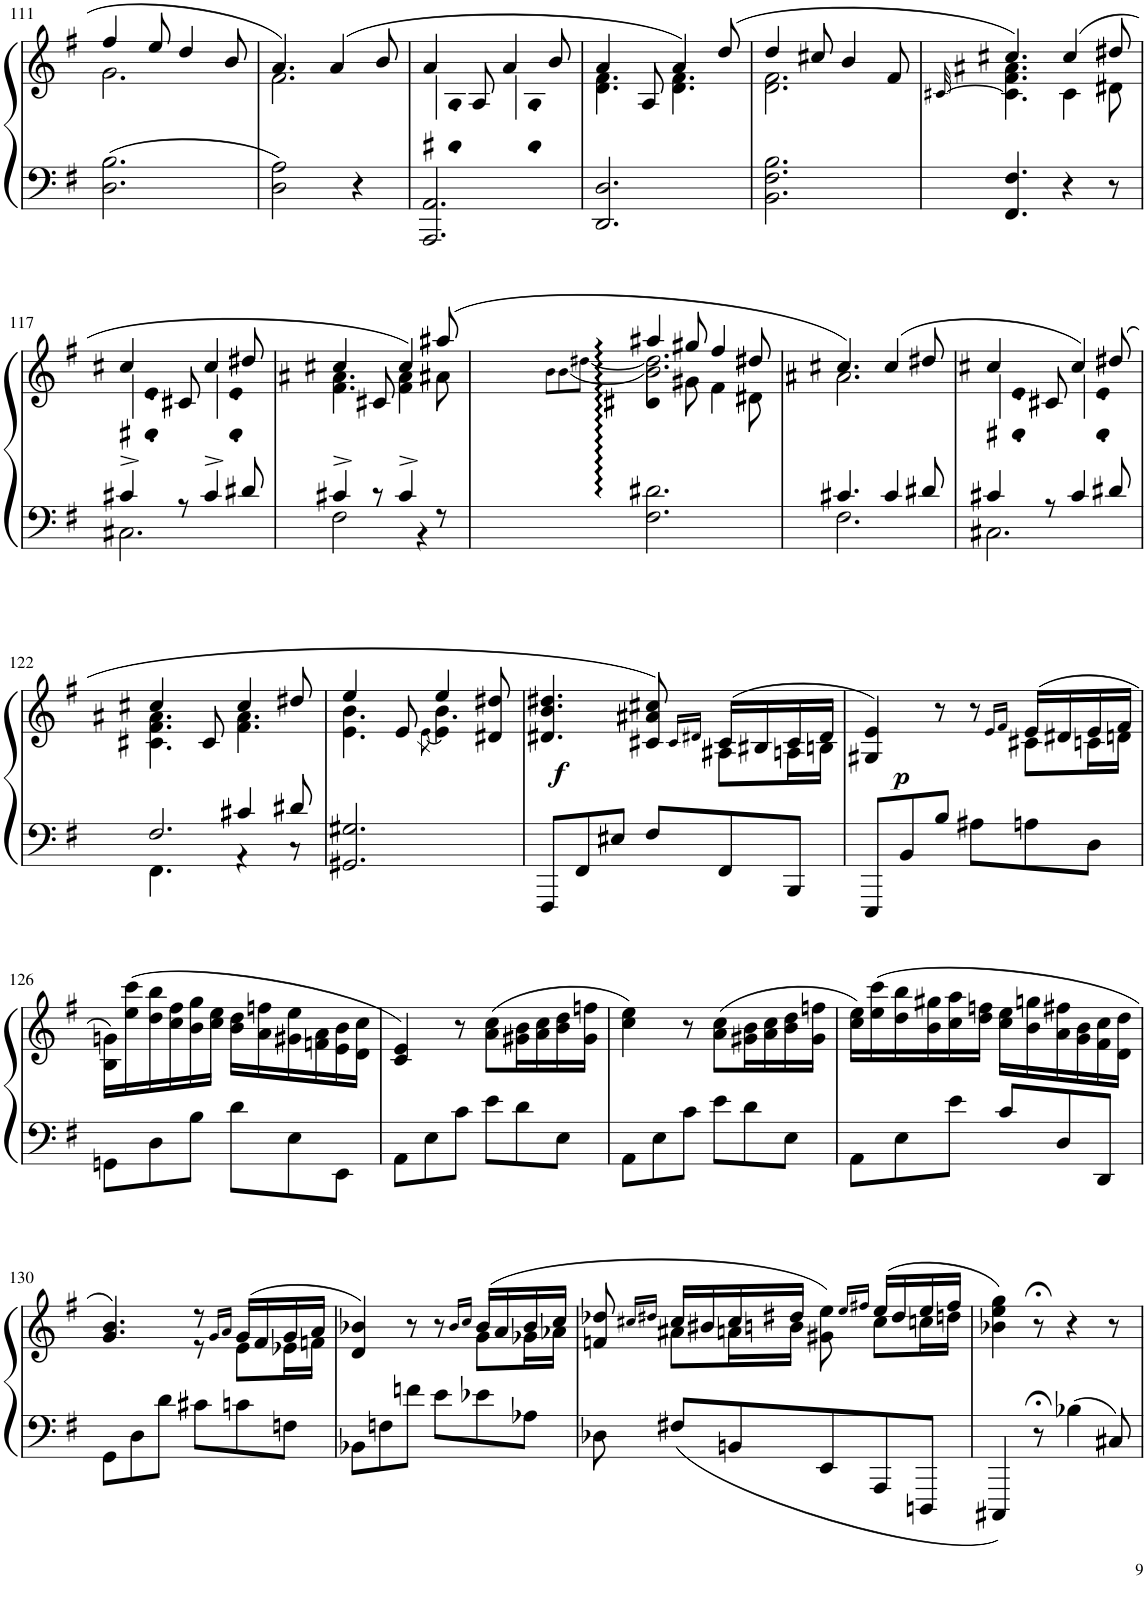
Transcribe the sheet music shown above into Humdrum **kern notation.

**kern	**kern	**dynam
*part1	*part1	*part1
*staff2	*staff1	*staff1/2
*I"Piano	*	*
*I'Pno	*	*
!!LO:PB:g=z
*clefF4	*clefG2	*
*k[f#]	*k[f#]	*
*M6/8	*M6/8	*
=111	=111	=111
*	*^	*
2.D\ 2.B\	4ff#/	2.g\	.
.	8ee/	.	.
.	4dd/	.	.
.	8b/	.	.
=112	=112	=112	=112
2D\ 2A\	4.a/	2.f#\	.
.	(4a/	.	.
4r	.	.	.
.	8b/	.	.
=113	=113	=113	=113
2.AAA/ 2.AA/	4a/	4.c#X\ 4.g\	.
.	8A/	.	.
.	4a/	4.c#\ 4.g\	.
.	8b/	.	.
=114	=114	=114	=114
2.DD/ 2.D/	4a/	4.d\ 4.f#\	.
.	8A/	.	.
.	4a/)	4.d\ 4.f#\	.
.	(8dd/	.	.
=115	=115	=115	=115
2.BB\ 2.F#\ 2.B\	4dd/	2.d\ 2.f#\	.
.	8cc#X/	.	.
.	4b/	.	.
.	8f#/	.	.
=116	=116	=116	=116
.	.	[32qc#X/	.
4.FF#/ 4.F#/	4.cc#X/)	4.c#\] 4.f#\ 4.a#X\	.
4r	(4cc#/	4c#\	.
8r	8dd#X/	8d#X\	.
!!LO:LB:g=z	!!
=117	=117	=117	=117
*^	*	*	*
4c#X^/	2.C#X\	4cc#X/	4.e#X\ 4.b\	.
8r	.	8c#X/	.	.
4c#^/	.	4cc#/	4.e#\ 4.b\	.
8d#X/	.	8dd#X/	.	.
=118	=118	=118	=118	=118
4c#X^/	2F#\	4cc#X/	4.f#\ 4.a#X\	.
8r	.	8c#X/	.	.
4c#^/	.	4cc#/)	4f#\ 4a#\	.
.	4r	.	.	.
8r	.	(8aa#X/	8a#X\	.
*v	*v	*	*	*
*	*v	*v	*
=119	=119	=119
*	*Xtuplet	*
*	*^	*
*	*	*^	*
8ryy	48F#!	8ryy	8ryy	.
.	48d#X!	.	.	.
.	48a#X!	.	.	.
.	48b!	.	.	.
.	48b!	.	.	.
.	48dd#X!	.	.	.
.	.	8qb\L	.	.
.	.	[8qb\	.	.
.	.	[8qdd#X\J	.	.
[8%5F#\ [8%5d#X\	4aa#X/	8%5b\_ 8%5dd#\_	4a#X\	.
.	8gg#X/	.	8g#X\	.
.	4ff#/	.	4f#\	.
8ryy	8dd#X/	8ryy	8d#X\	.
*	*	*v	*v	*
=120	=120	=120	=120
*^	*	*	*
4.c#X/	2.F#\	4.cc#X/)	2.a#X\	.
8F#\] 8d#\]	.	(4cc#/	.	.
4c#/	.	.	.	.
.	.	8dd#X/	.	.
8d#X/	8ryy	8ryy	8b\] 8dd#\]	.
=121	=121	=121	=121	=121
4c#X/	2.C#X\	4cc#X/	4.e#X\ 4.b\	.
8r	.	8c#X/	.	.
4c#/	.	4cc#/)	4.e#\ 4.b\	.
8d#X/	.	(8dd#X/	.	.
!!LO:LB:g=z	!!
=122	=122	=122	=122	=122
*	*^	*	*	*
2.F#/	4.FF#\	4.ryy	4cc#X/	4.c#X\ 4.f#\ 4.a#X\	.
.	.	.	8c#/	.	.
.	4r	4c#X/	4cc#/	4.f#\ 4.a#\	.
.	8r	8d#X/	8dd#X/	.	.
*v	*v	*v	*	*	*
=123	=123	=123	=123
*	*	*^	*
2.GG#X/ 2.G#X/	4ee/	4.e\ 4.b\	4.ryy	.
.	8e/	.	.	.
.	.	.	[8qe\	.
.	4ee/	4.b\	4e]	.
.	8d#X/ 8dd#X/	.	8ryy	.
=124	=124	=124	=124	=124
!	!	!	!	!LO:DY:b
*	*	*v	*v	*
8FFF#/L	4.d#X/ 4.b/ 4.dd#X/	2ryy	f
8FF#/	.	.	.
8E#X/J	.	.	.
8F#/L	8c#X/ 8a#X/ 8cc#X/)	.	.
.	16qc#/LL	.	.
.	16qd#X/JJ	.	.
!	!	!	!LO:DY:b
8FF#/	(16c#/LL	8A#X\L	p
.	16B#X/	.	.
8BBB/J	16c#/	16An\L	.
.	16d#/JJ	16Bn\JJ	.
=125	=125	=125	=125
8EEE/L	4G#X/ 4e/)	2ryy	.
8BB/	.	.	.
8B/J	8r	.	.
8A#X\L	8r	.	.
.	16qe/LL	.	.
.	16qf#/JJ	.	.
8An\	(16e/LL	8c#X\L	.
.	16d#X/	.	.
8D\J	16e/	16cn\L	.
.	16f#/JJ	16dn\JJ	.
*	*v	*v	*
!!LO:LB:g=z
=126	=126	=126
8GGn\L	16B\ 16gn\LL)	.
.	(16ee\ 16ccc\	.
8D\	16dd\ 16bb\	.
.	16cc\ 16ff#\	.
8B\J	16b\ 16gg\	.
.	16cc\ 16ee\JJ	.
8d\L	16b\ 16dd\LL	.
.	16a\ 16ffn\	.
8E\	16g#X\ 16ee\	.
.	16fn\ 16a\	.
8EE\J	16e\ 16b\	.
.	16d\ 16cc\JJ	.
=127	=127	=127
8AA\L	4c/ 4e/)	.
8E\	.	.
8c\J	8r	.
8e\L	(8a\ 8cc\L	.
8d\	16g#X\ 16b\L	.
.	16a\ 16cc\	.
8E\J	16b\ 16dd\	.
.	16g#\ 16ffn\JJ	.
=128	=128	=128
8AA\L	4cc\ 4ee\)	.
8E\	.	.
8c\J	8r	.
8e\L	(8a\ 8cc\L	.
8d\	16g#X\ 16b\L	.
.	16a\ 16cc\	.
8E\J	16b\ 16dd\	.
.	16g#\ 16ffn\JJ	.
=129	=129	=129
8AA\L	16cc\ 16ee\LL)	.
.	(16ee\ 16ccc\	.
8E\	16dd\ 16bb\	.
.	16b\ 16gg#X\	.
8e\J	16cc\ 16aa\	.
.	16dd\ 16ffn\JJ	.
8c/L	16cc\ 16ee\LL	.
.	16b\ 16ggn\	.
8D/	16a\ 16ff#X\	.
.	16g\ 16b\	.
8DD/J	16f#\ 16cc\	.
.	16d\ 16dd\JJ	.
!!LO:LB:g=z
=130	=130	=130
*	*^	*
8GG\L	4.g/ 4.b/)	4.ryy	.
8D\	.	.	.
8d\J	.	.	.
8c#X\L	8r	8r	.
.	16qg/LL	.	.
.	16qa/JJ	.	.
8cn\	(16g/LL	8e\L	.
.	16f#/	.	.
8Fn\J	16g/	16e-X\L	.
.	16a/JJ	16fn\JJ	.
=131	=131	=131	=131
8BB-X\L	4d/ 4b-X/)	2ryy	.
8Fn\	.	.	.
8fn\J	8r	.	.
8e\L	8r	.	.
.	16qb-/LL	.	.
.	16qcc/JJ	.	.
8e-X\	(16b-/LL	8g\L	.
.	16a/	.	.
8A-X\J	16b-/	16g-X\L	.
.	16cc/JJ	16a-X\JJ	.
=132	=132	=132	=132
8D-X\	8fn/ 8dd-X/	8ryy	.
.	16qcc#X/LL	.	.
.	16qdd#X/JJ	.	.
8F#X/L	16cc#/LL	8a#X\L	.
.	16b#X/	.	.
8BBn/	16cc#/	16an\L	.
.	16dd#X/JJ	16bn\JJ	.
8EE/	8g#X\ 8ee\)	8ryy	.
.	16qee/LL	.	.
.	16qff#X/JJ	.	.
8AAA/	(16ee/LL	8cc#\L	.
.	16dd#/	.	.
8DDDn/J	16ee/	16ccn\L	.
.	16ff#/JJ	16ddn\JJ	.
*	*v	*v	*
=133	=133	=133
4CCC#X/	4b-X\ 4ee\ 4gg\)	.
8r;<	8r;<	.
4B-X\	4r	.
8C#X/	8r	.
=	=	=
*-	*-	*-
